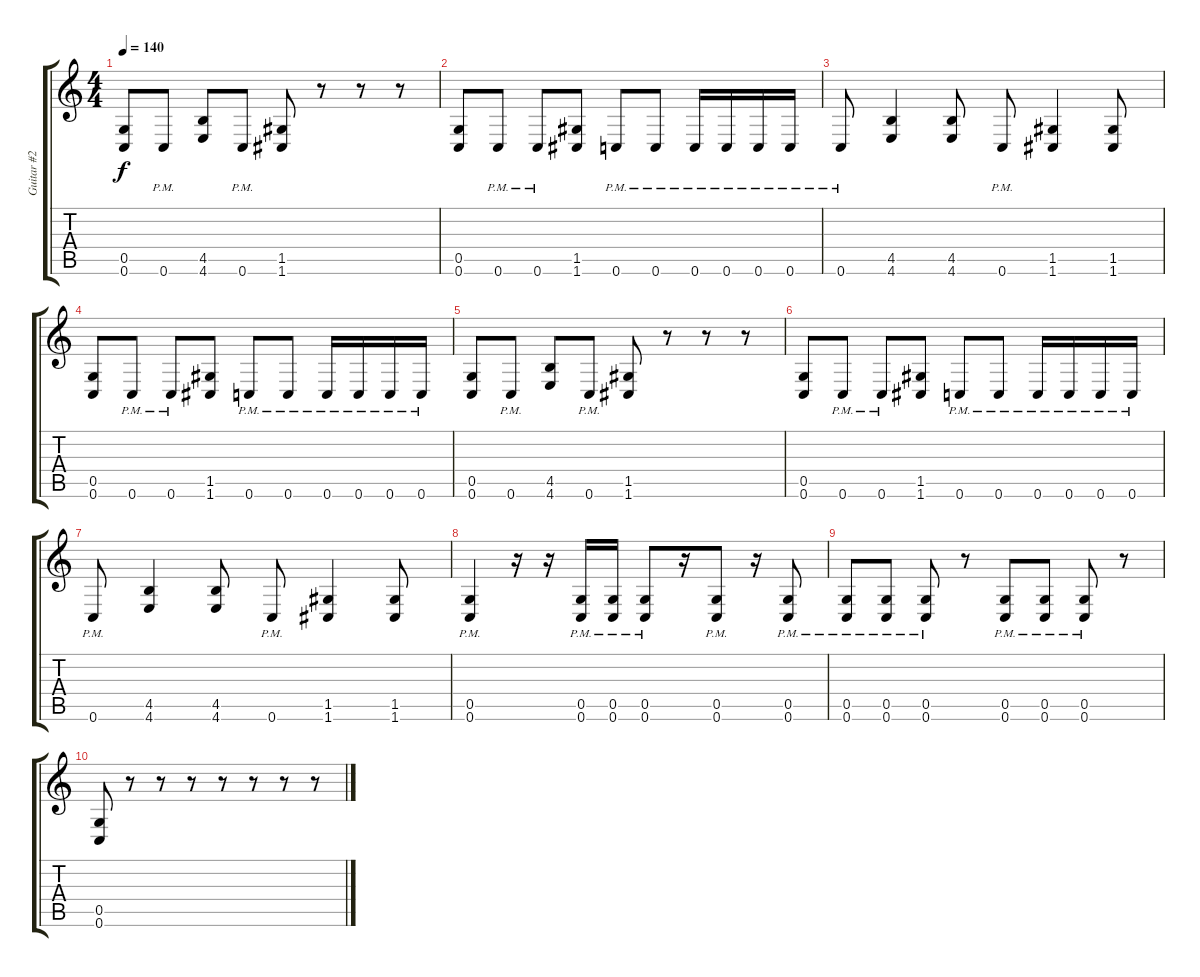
\track ("Guitar #2 [Earl Pitts]" "Guitar #2 ") {instrument distortionguitar}
\staff {score tabs}
\tuning (D4 A3 F3 C3 G2 C2) {hide}
\ts (4 4)
\tempo 140
\clef g2
\ks c
(0.5 0.6).8{dy f} 0.6{pm}.8 (4.5 4.6).8 0.6{pm}.8 (1.5 1.6).8 r.8 r.8 r.8 |
(0.5 0.6).8 0.6{pm}.8 0.6{pm}.8 (1.5 1.6).8 0.6{pm}.8 0.6{pm}.8 0.6{pm}.16 0.6{pm}.16 0.6{pm}.16 0.6{pm}.16 |
0.6{pm}.8 (4.5 4.6).4 (4.5 4.6).8 0.6{pm}.8 (1.5 1.6).4 (1.5 1.6).8 |
(0.5 0.6).8 0.6{pm}.8 0.6{pm}.8 (1.5 1.6).8 0.6{pm}.8 0.6{pm}.8 0.6{pm}.16 0.6{pm}.16 0.6{pm}.16 0.6{pm}.16 |
(0.5 0.6).8 0.6{pm}.8 (4.5 4.6).8 0.6{pm}.8 (1.5 1.6).8 r.8 r.8 r.8 |
(0.5 0.6).8 0.6{pm}.8 0.6{pm}.8 (1.5 1.6).8 0.6{pm}.8 0.6{pm}.8 0.6{pm}.16 0.6{pm}.16 0.6{pm}.16 0.6{pm}.16 |
0.6{pm}.8 (4.5 4.6).4 (4.5 4.6).8 0.6{pm}.8 (1.5 1.6).4 (1.5 1.6).8 |
(0.5{pm} 0.6{pm}).4 r.16 r.16 (0.5{pm} 0.6{pm}).16 (0.5{pm} 0.6{pm}).16 (0.5{pm} 0.6{pm}).8 r.16 (0.5{pm} 0.6{pm}).8 r.16 (0.5{pm} 0.6{pm}).8 |
(0.5{pm} 0.6{pm}).8 (0.5{pm} 0.6{pm}).8 (0.5{pm} 0.6{pm}).8 r.8 (0.5{pm} 0.6{pm}).8 (0.5{pm} 0.6{pm}).8 (0.5{pm} 0.6{pm}).8 r.8 |
(0.5 0.6).8 r.8 r.8 r.8 r.8 r.8 r.8 r.8
